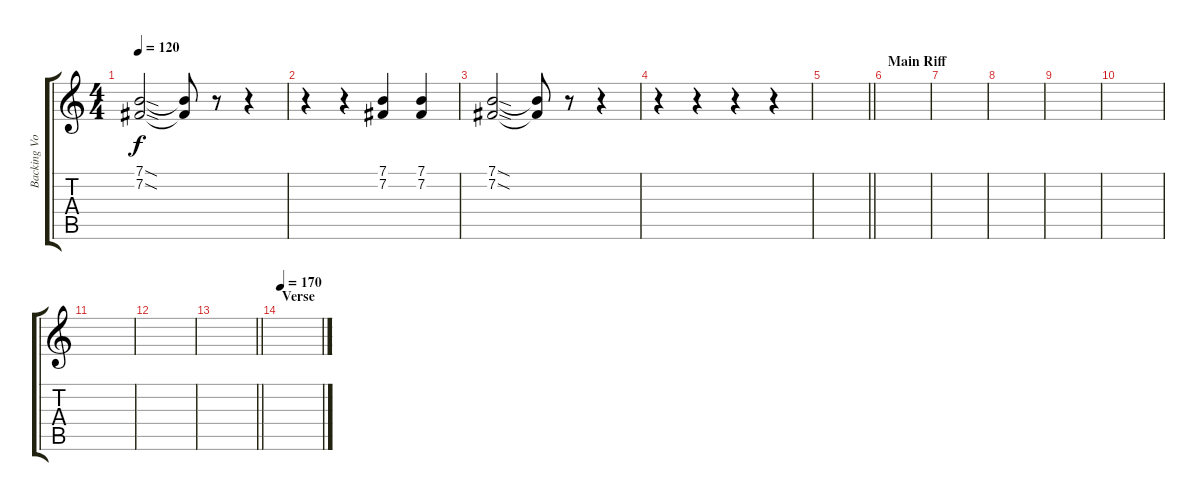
\track ("Backing Vocals" "Backing Vo") {instrument lead6voice}
\staff {score tabs}
\tuning (E4 B3 G3 D3 A2 E2) {hide}
\ts (4 4)
\tempo 120
\clef g2
\ks c
(7.1{sod} 7.2{sod}).2{dy f} (7.1{t} 7.2{t}).8 r.8 r.4 |
r.4 r.4 (7.1 7.2).4 (7.1 7.2).4 |
(7.1{sod} 7.2{sod}).2 (7.1{t} 7.2{t}).8 r.8 r.4 |
r.4 r.4 r.4 r.4 |
\barLineRight lightlight
|
\section ("" "Main Riff")
|
|
|
|
|
|
|
\barLineRight lightlight
|
\section ("" "Verse")
\tempo 170
